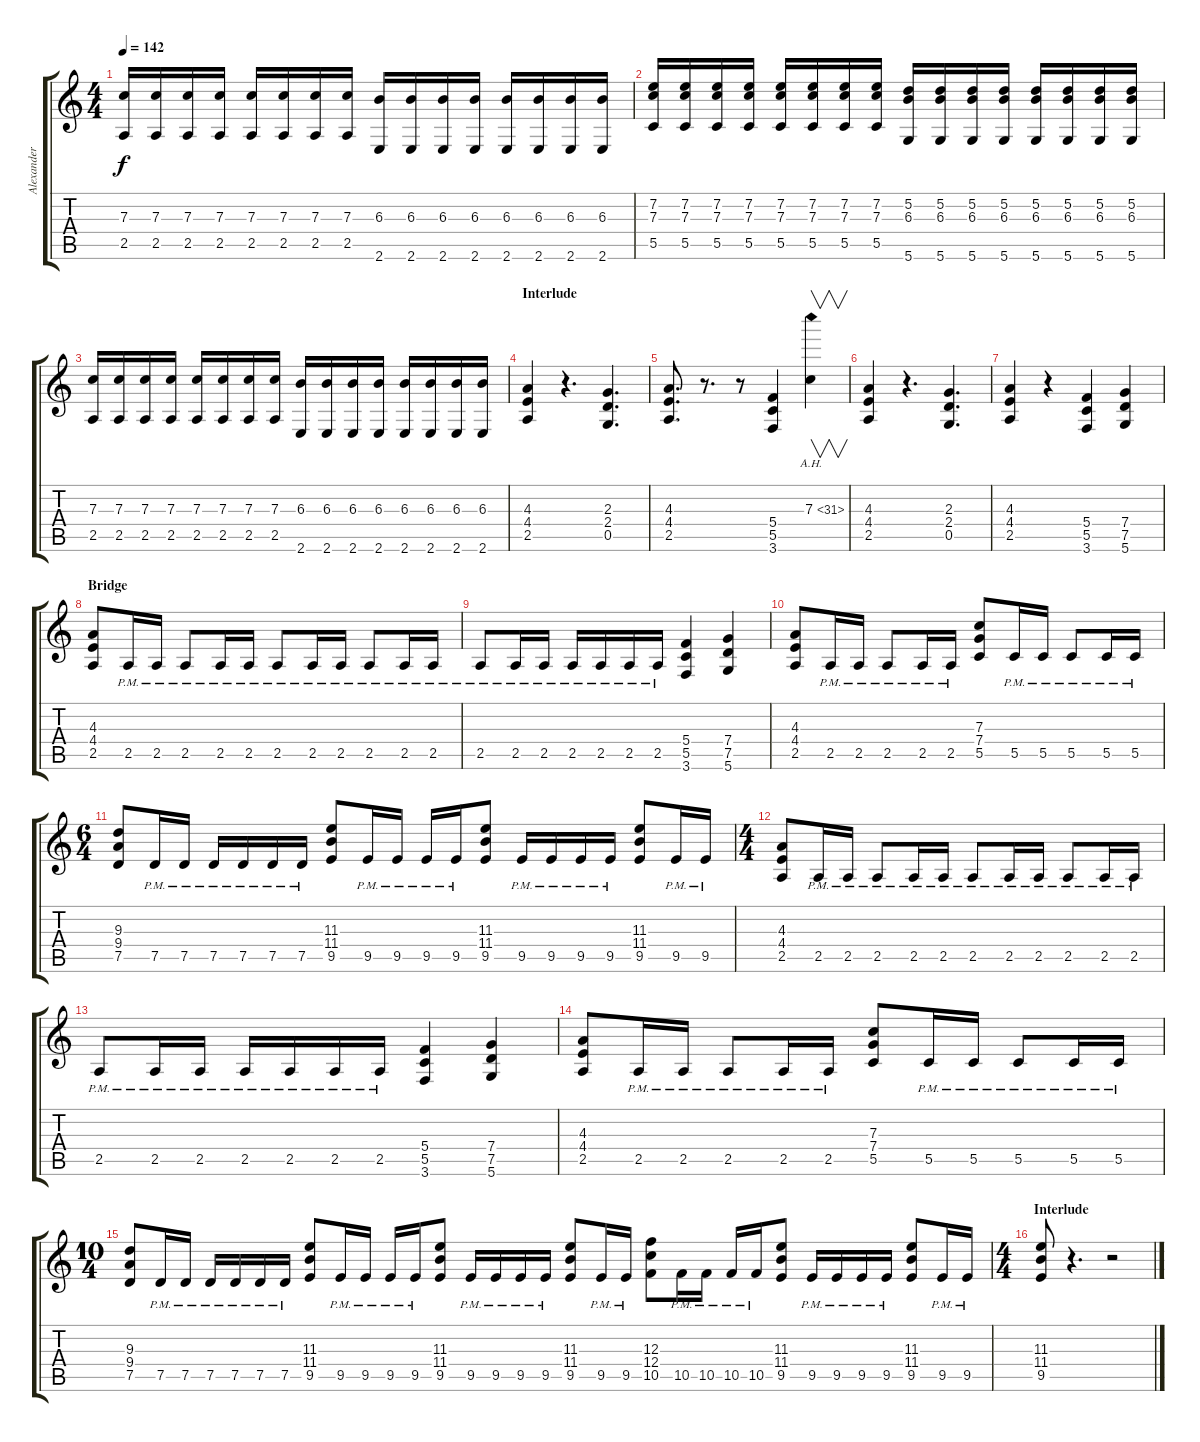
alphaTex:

\track ("Alexander Kuoppala" "Alexander ") {instrument distortionguitar}
\staff {score tabs}
\tuning (D4 A3 F3 C3 G2 D2) {hide}
\ts (4 4)
\tempo 142
\clef g2
\ks c
(7.3 2.5).16{dy f} (7.3 2.5).16 (7.3 2.5).16 (7.3 2.5).16 (7.3 2.5).16 (7.3 2.5).16 (7.3 2.5).16 (7.3 2.5).16 (6.3 2.6).16 (6.3 2.6).16 (6.3 2.6).16 (6.3 2.6).16 (6.3 2.6).16 (6.3 2.6).16 (6.3 2.6).16 (6.3 2.6).16 |
(7.2 7.3 5.5).16 (7.2 7.3 5.5).16 (7.2 7.3 5.5).16 (7.2 7.3 5.5).16 (7.2 7.3 5.5).16 (7.2 7.3 5.5).16 (7.2 7.3 5.5).16 (7.2 7.3 5.5).16 (5.2 6.3 5.6).16 (5.2 6.3 5.6).16 (5.2 6.3 5.6).16 (5.2 6.3 5.6).16 (5.2 6.3 5.6).16 (5.2 6.3 5.6).16 (5.2 6.3 5.6).16 (5.2 6.3 5.6).16 |
(7.3 2.5).16 (7.3 2.5).16 (7.3 2.5).16 (7.3 2.5).16 (7.3 2.5).16 (7.3 2.5).16 (7.3 2.5).16 (7.3 2.5).16 (6.3 2.6).16 (6.3 2.6).16 (6.3 2.6).16 (6.3 2.6).16 (6.3 2.6).16 (6.3 2.6).16 (6.3 2.6).16 (6.3 2.6).16 |
\section ("" "Interlude")
(4.3 4.4 2.5).4 r.4{d} (2.3 2.4 0.5).4{d} |
(4.3 4.4 2.5).8{d} r.8{d} r.8 (5.4 5.5 3.6).4 7.3{ah 24}.4{v} |
(4.3 4.4 2.5).4 r.4{d} (2.3 2.4 0.5).4{d} |
(4.3 4.4 2.5).4 r.4 (5.4 5.5 3.6).4 (7.4 7.5 5.6).4 |
\section ("" "Bridge")
(4.3 4.4 2.5).8 2.5{pm}.16 2.5{pm}.16 2.5{pm}.8 2.5{pm}.16 2.5{pm}.16 2.5{pm}.8 2.5{pm}.16 2.5{pm}.16 2.5{pm}.8 2.5{pm}.16 2.5{pm}.16 |
2.5{pm}.8 2.5{pm}.16 2.5{pm}.16 2.5{pm}.16 2.5{pm}.16 2.5{pm}.16 2.5{pm}.16 (5.4 5.5 3.6).4 (7.4 7.5 5.6).4 |
(4.3 4.4 2.5).8 2.5{pm}.16 2.5{pm}.16 2.5{pm}.8 2.5{pm}.16 2.5{pm}.16 (7.3 7.4 5.5).8 5.5{pm}.16 5.5{pm}.16 5.5{pm}.8 5.5{pm}.16 5.5{pm}.16 |
\ts (6 4)
(9.3 9.4 7.5).8 7.5{pm}.16 7.5{pm}.16 7.5{pm}.16 7.5{pm}.16 7.5{pm}.16 7.5{pm}.16 (11.3 11.4 9.5).8 9.5{pm}.16 9.5{pm}.16 9.5{pm}.16 9.5{pm}.16 (11.3 11.4 9.5).8 9.5{pm}.16 9.5{pm}.16 9.5{pm}.16 9.5{pm}.16 (11.3 11.4 9.5).8 9.5{pm}.16 9.5{pm}.16 |
\ts (4 4)
(4.3 4.4 2.5).8 2.5{pm}.16 2.5{pm}.16 2.5{pm}.8 2.5{pm}.16 2.5{pm}.16 2.5{pm}.8 2.5{pm}.16 2.5{pm}.16 2.5{pm}.8 2.5{pm}.16 2.5{pm}.16 |
2.5{pm}.8 2.5{pm}.16 2.5{pm}.16 2.5{pm}.16 2.5{pm}.16 2.5{pm}.16 2.5{pm}.16 (5.4 5.5 3.6).4 (7.4 7.5 5.6).4 |
(4.3 4.4 2.5).8 2.5{pm}.16 2.5{pm}.16 2.5{pm}.8 2.5{pm}.16 2.5{pm}.16 (7.3 7.4 5.5).8 5.5{pm}.16 5.5{pm}.16 5.5{pm}.8 5.5{pm}.16 5.5{pm}.16 |
\ts (10 4)
(9.3 9.4 7.5).8 7.5{pm}.16 7.5{pm}.16 7.5{pm}.16 7.5{pm}.16 7.5{pm}.16 7.5{pm}.16 (11.3 11.4 9.5).8 9.5{pm}.16 9.5{pm}.16 9.5{pm}.16 9.5{pm}.16 (11.3 11.4 9.5).8 9.5{pm}.16 9.5{pm}.16 9.5{pm}.16 9.5{pm}.16 (11.3 11.4 9.5).8 9.5{pm}.16 9.5{pm}.16 (12.3 12.4 10.5).8 10.5{pm}.16 10.5{pm}.16 10.5{pm}.16 10.5{pm}.16 (11.3 11.4 9.5).8 9.5{pm}.16 9.5{pm}.16 9.5{pm}.16 9.5{pm}.16 (11.3 11.4 9.5).8 9.5{pm}.16 9.5{pm}.16 |
\ts (4 4)
\section ("" "Interlude")
(11.3 11.4 9.5).8 r.4{d} r.2
